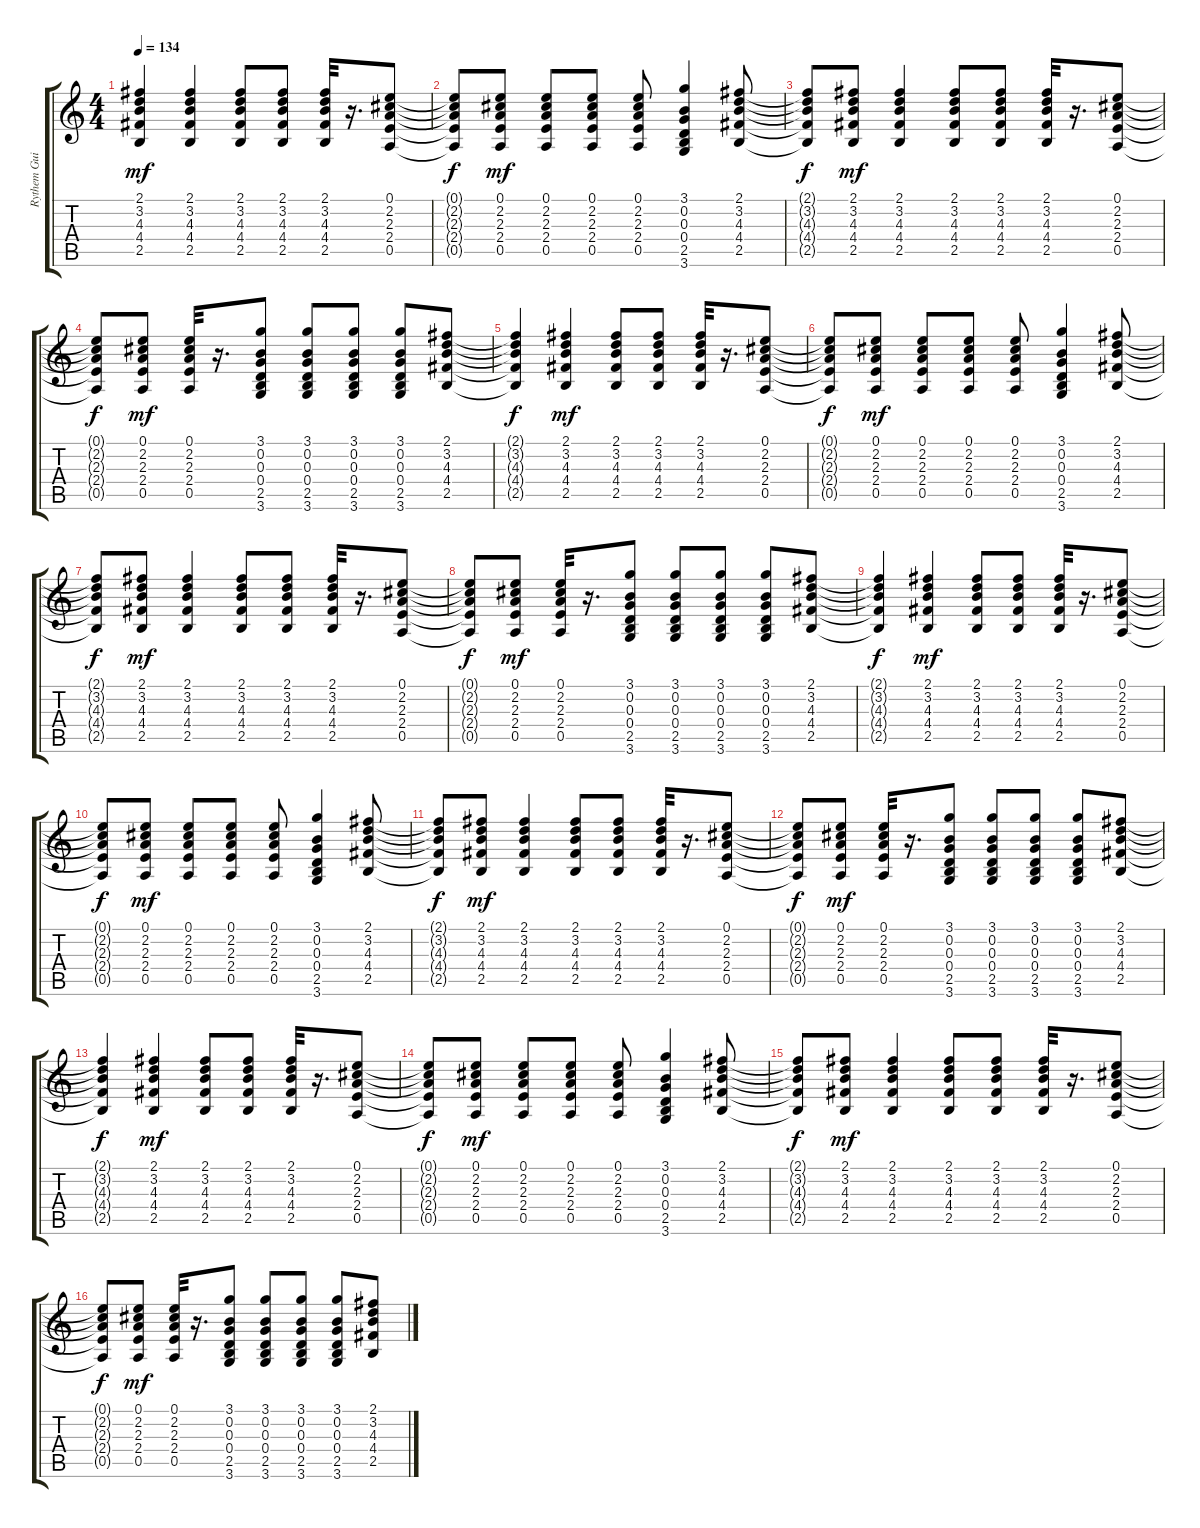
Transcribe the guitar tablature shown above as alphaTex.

\track ("Rythem Guitar" "Rythem Gui") {instrument acousticguitarsteel}
\staff {score tabs}
\tuning (E4 B3 G3 D3 A2 E2) {hide}
\ts (4 4)
\tempo 134
\clef g2
\ks c
(2.1 3.2 4.3 4.4 2.5).4{dy mf} (2.1 3.2 4.3 4.4 2.5).4 (2.1 3.2 4.3 4.4 2.5).8 (2.1 3.2 4.3 4.4 2.5).8 (2.1 3.2 4.3 4.4 2.5).32 r.16{d} (0.1 2.2 2.3 2.4 0.5).8 |
(0.1{t} 2.2{t} 2.3{t} 2.4{t} 0.5{t}).8{dy f} (0.1 2.2 2.3 2.4 0.5).8{dy mf} (0.1 2.2 2.3 2.4 0.5).8 (0.1 2.2 2.3 2.4 0.5).8 (0.1 2.2 2.3 2.4 0.5).8 (3.1 0.2 0.3 0.4 2.5 3.6).4 (2.1 3.2 4.3 4.4 2.5).8 |
(2.1{t} 3.2{t} 4.3{t} 4.4{t} 2.5{t}).8{dy f} (2.1 3.2 4.3 4.4 2.5).8{dy mf} (2.1 3.2 4.3 4.4 2.5).4 (2.1 3.2 4.3 4.4 2.5).8 (2.1 3.2 4.3 4.4 2.5).8 (2.1 3.2 4.3 4.4 2.5).32 r.16{d} (0.1 2.2 2.3 2.4 0.5).8 |
(0.1{t} 2.2{t} 2.3{t} 2.4{t} 0.5{t}).8{dy f} (0.1 2.2 2.3 2.4 0.5).8{dy mf} (0.1 2.2 2.3 2.4 0.5).32 r.16{d} (3.1 0.2 0.3 0.4 2.5 3.6).8 (3.1 0.2 0.3 0.4 2.5 3.6).8 (3.1 0.2 0.3 0.4 2.5 3.6).8 (3.1 0.2 0.3 0.4 2.5 3.6).8 (2.1 3.2 4.3 4.4 2.5).8 |
(2.1{t} 3.2{t} 4.3{t} 4.4{t} 2.5{t}).4{dy f} (2.1 3.2 4.3 4.4 2.5).4{dy mf} (2.1 3.2 4.3 4.4 2.5).8 (2.1 3.2 4.3 4.4 2.5).8 (2.1 3.2 4.3 4.4 2.5).32 r.16{d} (0.1 2.2 2.3 2.4 0.5).8 |
(0.1{t} 2.2{t} 2.3{t} 2.4{t} 0.5{t}).8{dy f} (0.1 2.2 2.3 2.4 0.5).8{dy mf} (0.1 2.2 2.3 2.4 0.5).8 (0.1 2.2 2.3 2.4 0.5).8 (0.1 2.2 2.3 2.4 0.5).8 (3.1 0.2 0.3 0.4 2.5 3.6).4 (2.1 3.2 4.3 4.4 2.5).8 |
(2.1{t} 3.2{t} 4.3{t} 4.4{t} 2.5{t}).8{dy f} (2.1 3.2 4.3 4.4 2.5).8{dy mf} (2.1 3.2 4.3 4.4 2.5).4 (2.1 3.2 4.3 4.4 2.5).8 (2.1 3.2 4.3 4.4 2.5).8 (2.1 3.2 4.3 4.4 2.5).32 r.16{d} (0.1 2.2 2.3 2.4 0.5).8 |
(0.1{t} 2.2{t} 2.3{t} 2.4{t} 0.5{t}).8{dy f} (0.1 2.2 2.3 2.4 0.5).8{dy mf} (0.1 2.2 2.3 2.4 0.5).32 r.16{d} (3.1 0.2 0.3 0.4 2.5 3.6).8 (3.1 0.2 0.3 0.4 2.5 3.6).8 (3.1 0.2 0.3 0.4 2.5 3.6).8 (3.1 0.2 0.3 0.4 2.5 3.6).8 (2.1 3.2 4.3 4.4 2.5).8 |
(2.1{t} 3.2{t} 4.3{t} 4.4{t} 2.5{t}).4{dy f} (2.1 3.2 4.3 4.4 2.5).4{dy mf} (2.1 3.2 4.3 4.4 2.5).8 (2.1 3.2 4.3 4.4 2.5).8 (2.1 3.2 4.3 4.4 2.5).32 r.16{d} (0.1 2.2 2.3 2.4 0.5).8 |
(0.1{t} 2.2{t} 2.3{t} 2.4{t} 0.5{t}).8{dy f} (0.1 2.2 2.3 2.4 0.5).8{dy mf} (0.1 2.2 2.3 2.4 0.5).8 (0.1 2.2 2.3 2.4 0.5).8 (0.1 2.2 2.3 2.4 0.5).8 (3.1 0.2 0.3 0.4 2.5 3.6).4 (2.1 3.2 4.3 4.4 2.5).8 |
(2.1{t} 3.2{t} 4.3{t} 4.4{t} 2.5{t}).8{dy f} (2.1 3.2 4.3 4.4 2.5).8{dy mf} (2.1 3.2 4.3 4.4 2.5).4 (2.1 3.2 4.3 4.4 2.5).8 (2.1 3.2 4.3 4.4 2.5).8 (2.1 3.2 4.3 4.4 2.5).32 r.16{d} (0.1 2.2 2.3 2.4 0.5).8 |
(0.1{t} 2.2{t} 2.3{t} 2.4{t} 0.5{t}).8{dy f} (0.1 2.2 2.3 2.4 0.5).8{dy mf} (0.1 2.2 2.3 2.4 0.5).32 r.16{d} (3.1 0.2 0.3 0.4 2.5 3.6).8 (3.1 0.2 0.3 0.4 2.5 3.6).8 (3.1 0.2 0.3 0.4 2.5 3.6).8 (3.1 0.2 0.3 0.4 2.5 3.6).8 (2.1 3.2 4.3 4.4 2.5).8 |
(2.1{t} 3.2{t} 4.3{t} 4.4{t} 2.5{t}).4{dy f} (2.1 3.2 4.3 4.4 2.5).4{dy mf} (2.1 3.2 4.3 4.4 2.5).8 (2.1 3.2 4.3 4.4 2.5).8 (2.1 3.2 4.3 4.4 2.5).32 r.16{d} (0.1 2.2 2.3 2.4 0.5).8 |
(0.1{t} 2.2{t} 2.3{t} 2.4{t} 0.5{t}).8{dy f} (0.1 2.2 2.3 2.4 0.5).8{dy mf} (0.1 2.2 2.3 2.4 0.5).8 (0.1 2.2 2.3 2.4 0.5).8 (0.1 2.2 2.3 2.4 0.5).8 (3.1 0.2 0.3 0.4 2.5 3.6).4 (2.1 3.2 4.3 4.4 2.5).8 |
(2.1{t} 3.2{t} 4.3{t} 4.4{t} 2.5{t}).8{dy f} (2.1 3.2 4.3 4.4 2.5).8{dy mf} (2.1 3.2 4.3 4.4 2.5).4 (2.1 3.2 4.3 4.4 2.5).8 (2.1 3.2 4.3 4.4 2.5).8 (2.1 3.2 4.3 4.4 2.5).32 r.16{d} (0.1 2.2 2.3 2.4 0.5).8 |
(0.1{t} 2.2{t} 2.3{t} 2.4{t} 0.5{t}).8{dy f} (0.1 2.2 2.3 2.4 0.5).8{dy mf} (0.1 2.2 2.3 2.4 0.5).32 r.16{d} (3.1 0.2 0.3 0.4 2.5 3.6).8 (3.1 0.2 0.3 0.4 2.5 3.6).8 (3.1 0.2 0.3 0.4 2.5 3.6).8 (3.1 0.2 0.3 0.4 2.5 3.6).8 (2.1 3.2 4.3 4.4 2.5).8
